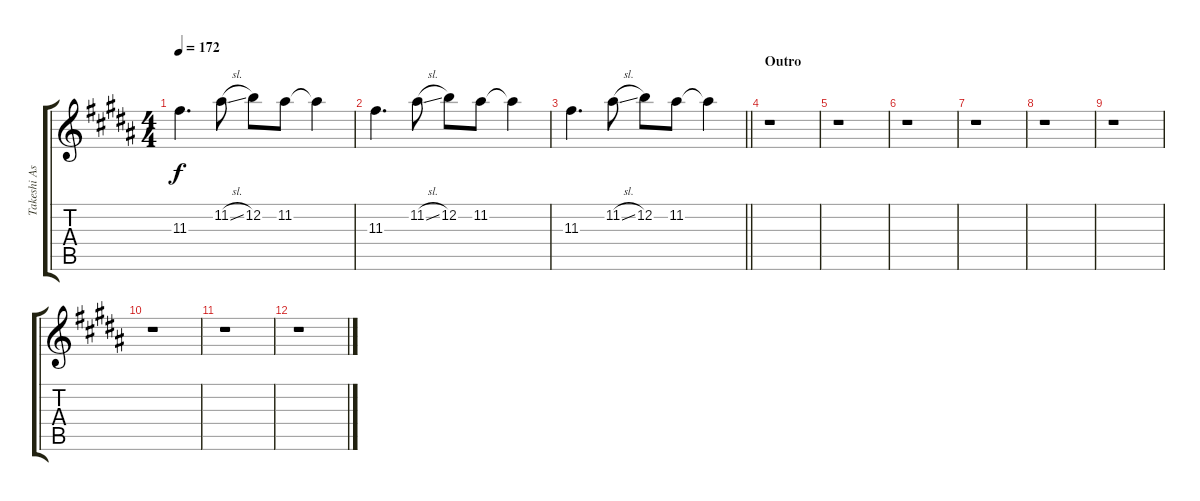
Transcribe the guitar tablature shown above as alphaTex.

\track ("Takeshi Asakawa - Guitar 1" "Takeshi As") {instrument distortionguitar}
\staff {score tabs}
\tuning (E4 B3 G3 D3 A2 E2) {hide}
\ts (4 4)
\tempo 172
\clef g2
\ks b
11.3.4{d dy f} 11.2{sl}.8 12.2.8 11.2.8 11.2{t}.4 |
11.3.4{d} 11.2{sl}.8 12.2.8 11.2.8 11.2{t}.4 |
\barLineRight lightlight
11.3.4{d} 11.2{sl}.8 12.2.8 11.2.8 11.2{t}.4 |
\section ("" "Outro")
r.1 |
r.1 |
r.1 |
r.1 |
r.1 |
r.1 |
r.1 |
r.1 |
r.1
